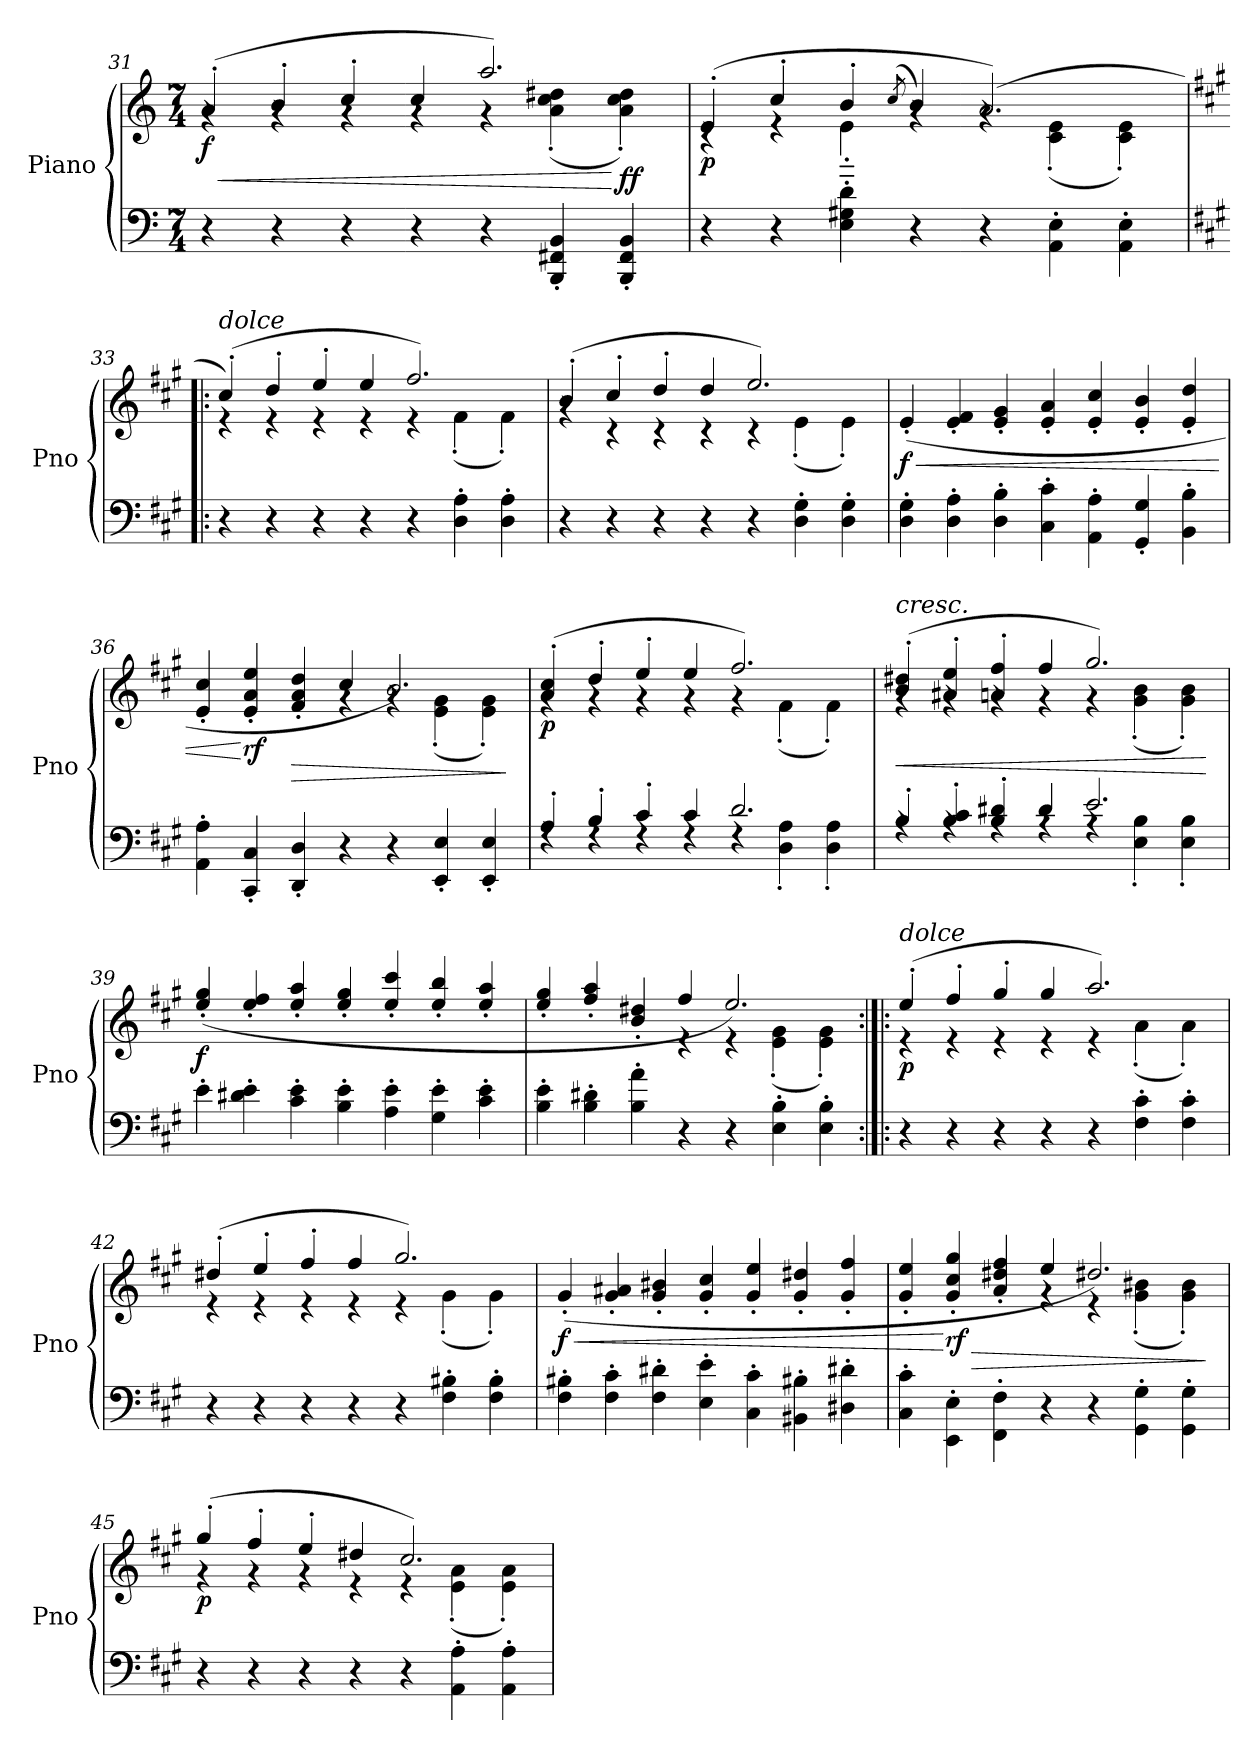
**kern	**kern	**dynam
*part1	*part1	*part1
*staff2	*staff1	*staff1/2
*I"Piano	*	*
*I'Pno	*	*
*clefF4	*clefG2	*
*k[]	*k[]	*
*M7/4	*M7/4	*
=31	=31	=31
!	!	!LO:HP:b
*	*^	*
!	!	!	!LO:DY:n=1:b
4r	(4a'/	4rg	< f
4r	4b'/	4rg	.
4r	4cc'/	4rg	.
4r	4cc/	4rg	.
4r	2.aa/)	4rg	.
4BBB/' 4FF#X/' 4BB/'	.	(4a\' 4cc\' 4dd#X\'	.
!	!	!	!LO:DY:n=2:b
4BBB/' 4FF#/' 4BB/'	.	4a\' 4cc\' 4dd#\')	[ ff
=32	=32	=32	=32
!	!	!	!LO:DY:b
4r	(4e'/	4rc	p
4r	4cc'/	4re	.
4E\'~ 4G#X\'~ 4d\'~	4b'/	4e'~\	.
.	(8qcc/	.	.
4r	4b/)	4rg	.
4r	(2.a/)	4rg	.
4AA\' 4E\'	.	(4c\' 4e\'	.
4AA\' 4E\'	.	4c\' 4e\')	.
!!LO:LB:g=z	!!
=33!|:	=33!|:	=33!|:	=33!|:
*k[f#c#g#]	*k[f#c#g#]	*	*
!	!LO:TX:a:i:t=dolce	!	!
4r	(4cc#'/)	4r	.
4r	4dd'/	4r	.
4r	4ee'/	4r	.
4r	4ee/	4r	.
4r	2.ff#/)	4r	.
4D\' 4A\'	.	(4f#'\	.
4D\' 4A\'	.	4f#'\)	.
=34	=34	=34	=34
4r	(4b'/	4rg	.
4r	4cc#'/	4r	.
4r	4dd'/	4r	.
4r	4dd/	4r	.
4r	2.ee/)	4r	.
4D\' 4G#\'	.	(4e'\	.
4D\' 4G#\'	.	4e'\)	.
=35	=35	=35	=35
!	!	!	!LO:HP:b
!	!	!	!LO:DY:n=1:b
*	*v	*v	*
4D\' 4G#\'	(4e'/	< f
4D\' 4A\'	4e/' 4f#/'	.
4D\' 4B\'	4e/' 4g#/'	.
4C#\' 4c#\'	4e/' 4a/'	.
4AA\' 4A\'	4e/' 4cc#/'	.
4GG#/' 4G#/'	4e/' 4b/'	.
4BB\' 4B\'	4e/' 4dd/'	.
=36	=36	=36
*	*^	*
4AA\' 4A\'	4e/' 4cc#/'	2.ryy	.
!	!	!	!LO:DY:n=1:b
4CC#/' 4C#/'	4e/' 4a/' 4ee/'	.	[ rf
!	!	!	!LO:HP:b
4DD/' 4D/'	4f#/' 4a/' 4dd/'	.	>
4r	4cc#/	4rg	.
4r	2.b/)	4rg	.
4EE/' 4E/'	.	(4e\' 4g#\'	.
4EE/' 4E/'	.	4e\' 4g#\')	.
*	*v	*v	*
.	.	]
=37	=37	=37
*^	*^	*
!	!	!	!	!LO:DY:b
4A'/	4rF	(4a/' 4cc#/'	4rg	p
4B'/	4rF	4dd'/	4rg	.
4c#'/	4rF	4ee'/	4rg	.
4c#/	4rF	4ee/	4rg	.
2.d/	4rF	2.ff#/)	4rg	.
.	4D\' 4A\'	.	(4f#'\	.
.	4D\' 4A\'	.	4f#'\)	.
!!LO:PB:g=z	!!
=38	=38	=38	=38	=38
!	!	!LO:TX:a:i:t=cresc.	!	!
!	!	!	!	!LO:HP:b
4B'/	4rA	(4b/' 4dd#X/'	4rg	<
4B/' 4c#/'	4rA	4a#X/' 4ee/'	4rg	.
4B/' 4d#X/'	4rA	4an/' 4ff#/'	4rg	.
4d#/	4rA	4ff#/	4rg	.
2.e/	4rA	2.gg#/)	4rg	.
.	4E\' 4B\'	.	(4g#\' 4b\'	.
.	4E\' 4B\'	.	4g#\' 4b\')	.
*v	*v	*	*	*
*	*v	*v	*
.	.	[
=39	=39	=39
!	!	!LO:DY:b
4e'\	(4ee/' 4gg#/'	f
4d#X\' 4e\'	4ee/' 4ff#/'	.
4c#\' 4e\'	4ee/' 4aa/'	.
4B\' 4e\'	4ee/' 4gg#/'	.
4A\' 4e\'	4ee/' 4ccc#/'	.
4G#\' 4e\'	4ee/' 4bb/'	.
4c#\' 4e\'	4ee/' 4aa/'	.
=40	=40	=40
*	*^	*
4B\' 4e\'	4ee/' 4gg#/'	2.ryy	.
4B\' 4d#X\'	4ff#/' 4aa/'	.	.
4B\' 4a\'	4b/' 4dd#X/'	.	.
4r	4ff#/	4r	.
4r	2.ee/)	4r	.
4E\' 4B\'	.	(4e\' 4g#\'	.
4E\' 4B\'	.	4e\' 4g#\')	.
=41:|!|:	=41:|!|:	=41:|!|:	=41:|!|:
!	!LO:TX:a:i:t=dolce	!	!
!	!	!	!LO:DY:b
4r	(4ee'/	4r	p
4r	4ff#'/	4r	.
4r	4gg#'/	4r	.
4r	4gg#/	4r	.
4r	2.aa/)	4r	.
4F#\' 4c#\'	.	(4a'\	.
4F#\' 4c#\'	.	4a'\)	.
!!LO:LB:g=z	!!
=42	=42	=42	=42
4r	(4dd#X'/	4r	.
4r	4ee'/	4r	.
4r	4ff#'/	4r	.
4r	4ff#/	4r	.
4r	2.gg#/)	4r	.
4F#\' 4B#X\'	.	(4g#'\	.
4F#\' 4B#\'	.	4g#'\)	.
=43	=43	=43	=43
!	!	!	!LO:HP:b
!	!	!	!LO:DY:n=1:b
*	*v	*v	*
4F#\' 4B#X\'	(4g#'/	< f
4F#\' 4c#\'	4g#/' 4a#X/'	.
4F#\' 4d#X\'	4g#/' 4b#X/'	.
4E\' 4e\'	4g#/' 4cc#/'	.
4C#\' 4c#\'	4g#/' 4ee/'	.
4BB#X\' 4B#X\'	4g#/' 4dd#X/'	.
4D#X\' 4d#X\'	4g#/' 4ff#/'	.
=44	=44	=44
*	*^	*
4C#\' 4c#\'	4g#/' 4ee/'	2.ryy	.
!	!	!	!LO:HP:n=1:b
!	!	!	!LO:DY:n=1:b
4EE\' 4E\'	4g#/' 4cc#/' 4gg#/'	.	[ > rf
4FF#\' 4F#\'	4a/' 4dd#X/' 4ff#/'	.	.
4r	4ee/	4r	.
4r	2.dd#X/)	4r	.
4GG#\' 4G#\'	.	(4g#\' 4b#X\'	.
4GG#\' 4G#\'	.	4g#\' 4b#\')	.
*	*v	*v	*
.	.	]
=45	=45	=45
*	*^	*
!	!	!	!LO:DY:b
4r	(4gg#'/	4r	p
4r	4ff#'/	4r	.
4r	4ee'/	4r	.
4r	4dd#X/	4r	.
4r	2.cc#/)	4r	.
4AA\' 4A\'	.	(4e\' 4a\'	.
4AA\' 4A\'	.	4e\' 4a\')	.
*	*v	*v	*
=	=	=
*-	*-	*-
